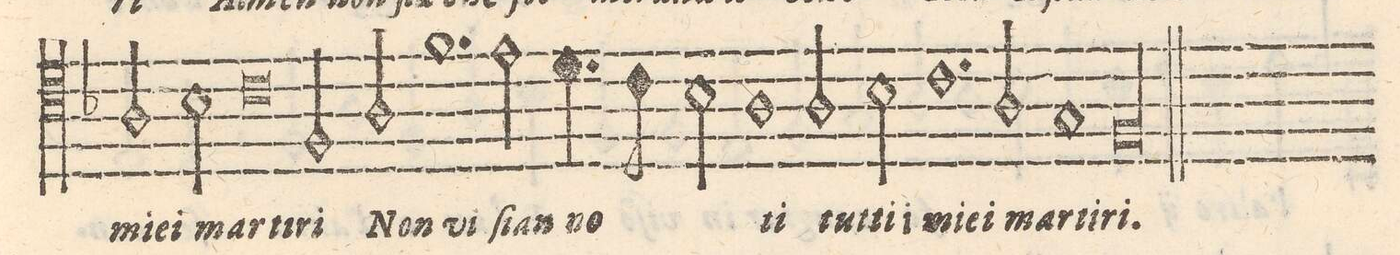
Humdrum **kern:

**kern	**text
*I"QVINTO	*
*clefC4	*
*k[b-]	*
*met(C)	*
*M2/1	*
2A/	miei
2B-y\	mar-
=30-	=30-
0c	-ti-
=31-	=31-
2F/	-ti
2A/	Non
1.f	vi
=32-	=32-
2e\	ſian
4.d\	no-
8c\	.
2B-\	.
=33-	=33-
1A	-ti
2A/	tut-
2B-\	ti i
=34-	=34-
1.c	miei
2A/	mar-
=35-	=35-
1G	-ti-
0.F	-ri.
==	==
*-	*-
